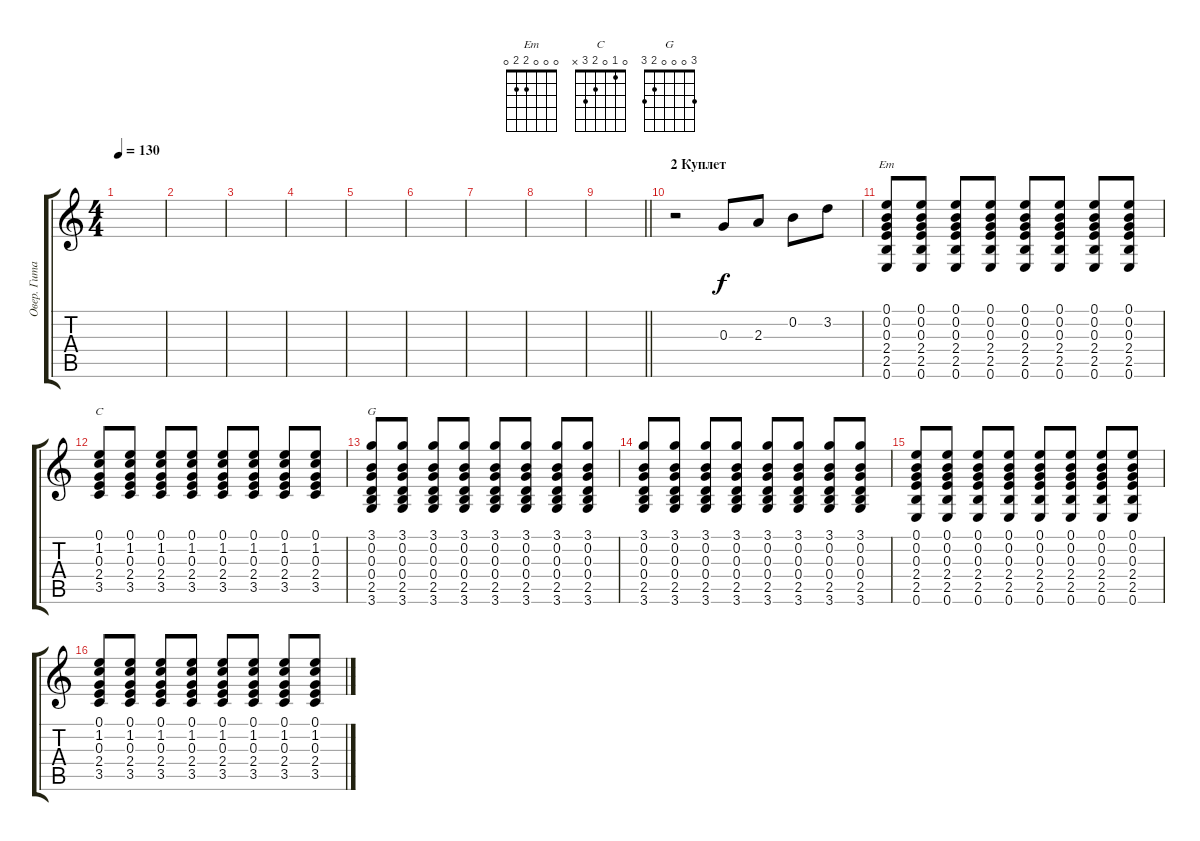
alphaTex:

\track ("Овер. Гитара" "Овер. Гита") {instrument overdrivenguitar}
\staff {score tabs}
\tuning (E4 B3 G3 D3 A2 E2) {hide}
\chord ("Em" 0 0 0 2 2 0)
\chord ("C" 0 1 0 2 3 x)
\chord ("G" 3 0 0 0 2 3)
\ts (4 4)
\tempo 130
\clef g2
\ks c
|
|
|
|
|
|
|
|
\barLineRight lightlight
|
\section ("" "2 Куплет")
r.2 0.3.8 2.3.8 0.2.8 3.2.8 |
(0.1 0.2 0.3 2.4 2.5 0.6).8{ch "Em"} (0.1 0.2 0.3 2.4 2.5 0.6).8 (0.1 0.2 0.3 2.4 2.5 0.6).8 (0.1 0.2 0.3 2.4 2.5 0.6).8 (0.1 0.2 0.3 2.4 2.5 0.6).8 (0.1 0.2 0.3 2.4 2.5 0.6).8 (0.1 0.2 0.3 2.4 2.5 0.6).8 (0.1 0.2 0.3 2.4 2.5 0.6).8 |
(0.1 1.2 0.3 2.4 3.5).8{ch "C"} (0.1 1.2 0.3 2.4 3.5).8 (0.1 1.2 0.3 2.4 3.5).8 (0.1 1.2 0.3 2.4 3.5).8 (0.1 1.2 0.3 2.4 3.5).8 (0.1 1.2 0.3 2.4 3.5).8 (0.1 1.2 0.3 2.4 3.5).8 (0.1 1.2 0.3 2.4 3.5).8 |
(3.1 0.2 0.3 0.4 2.5 3.6).8{ch "G"} (3.1 0.2 0.3 0.4 2.5 3.6).8 (3.1 0.2 0.3 0.4 2.5 3.6).8 (3.1 0.2 0.3 0.4 2.5 3.6).8 (3.1 0.2 0.3 0.4 2.5 3.6).8 (3.1 0.2 0.3 0.4 2.5 3.6).8 (3.1 0.2 0.3 0.4 2.5 3.6).8 (3.1 0.2 0.3 0.4 2.5 3.6).8 |
(3.1 0.2 0.3 0.4 2.5 3.6).8 (3.1 0.2 0.3 0.4 2.5 3.6).8 (3.1 0.2 0.3 0.4 2.5 3.6).8 (3.1 0.2 0.3 0.4 2.5 3.6).8 (3.1 0.2 0.3 0.4 2.5 3.6).8 (3.1 0.2 0.3 0.4 2.5 3.6).8 (3.1 0.2 0.3 0.4 2.5 3.6).8 (3.1 0.2 0.3 0.4 2.5 3.6).8 |
(0.1 0.2 0.3 2.4 2.5 0.6).8 (0.1 0.2 0.3 2.4 2.5 0.6).8 (0.1 0.2 0.3 2.4 2.5 0.6).8 (0.1 0.2 0.3 2.4 2.5 0.6).8 (0.1 0.2 0.3 2.4 2.5 0.6).8 (0.1 0.2 0.3 2.4 2.5 0.6).8 (0.1 0.2 0.3 2.4 2.5 0.6).8 (0.1 0.2 0.3 2.4 2.5 0.6).8 |
(0.1 1.2 0.3 2.4 3.5).8 (0.1 1.2 0.3 2.4 3.5).8 (0.1 1.2 0.3 2.4 3.5).8 (0.1 1.2 0.3 2.4 3.5).8 (0.1 1.2 0.3 2.4 3.5).8 (0.1 1.2 0.3 2.4 3.5).8 (0.1 1.2 0.3 2.4 3.5).8 (0.1 1.2 0.3 2.4 3.5).8
